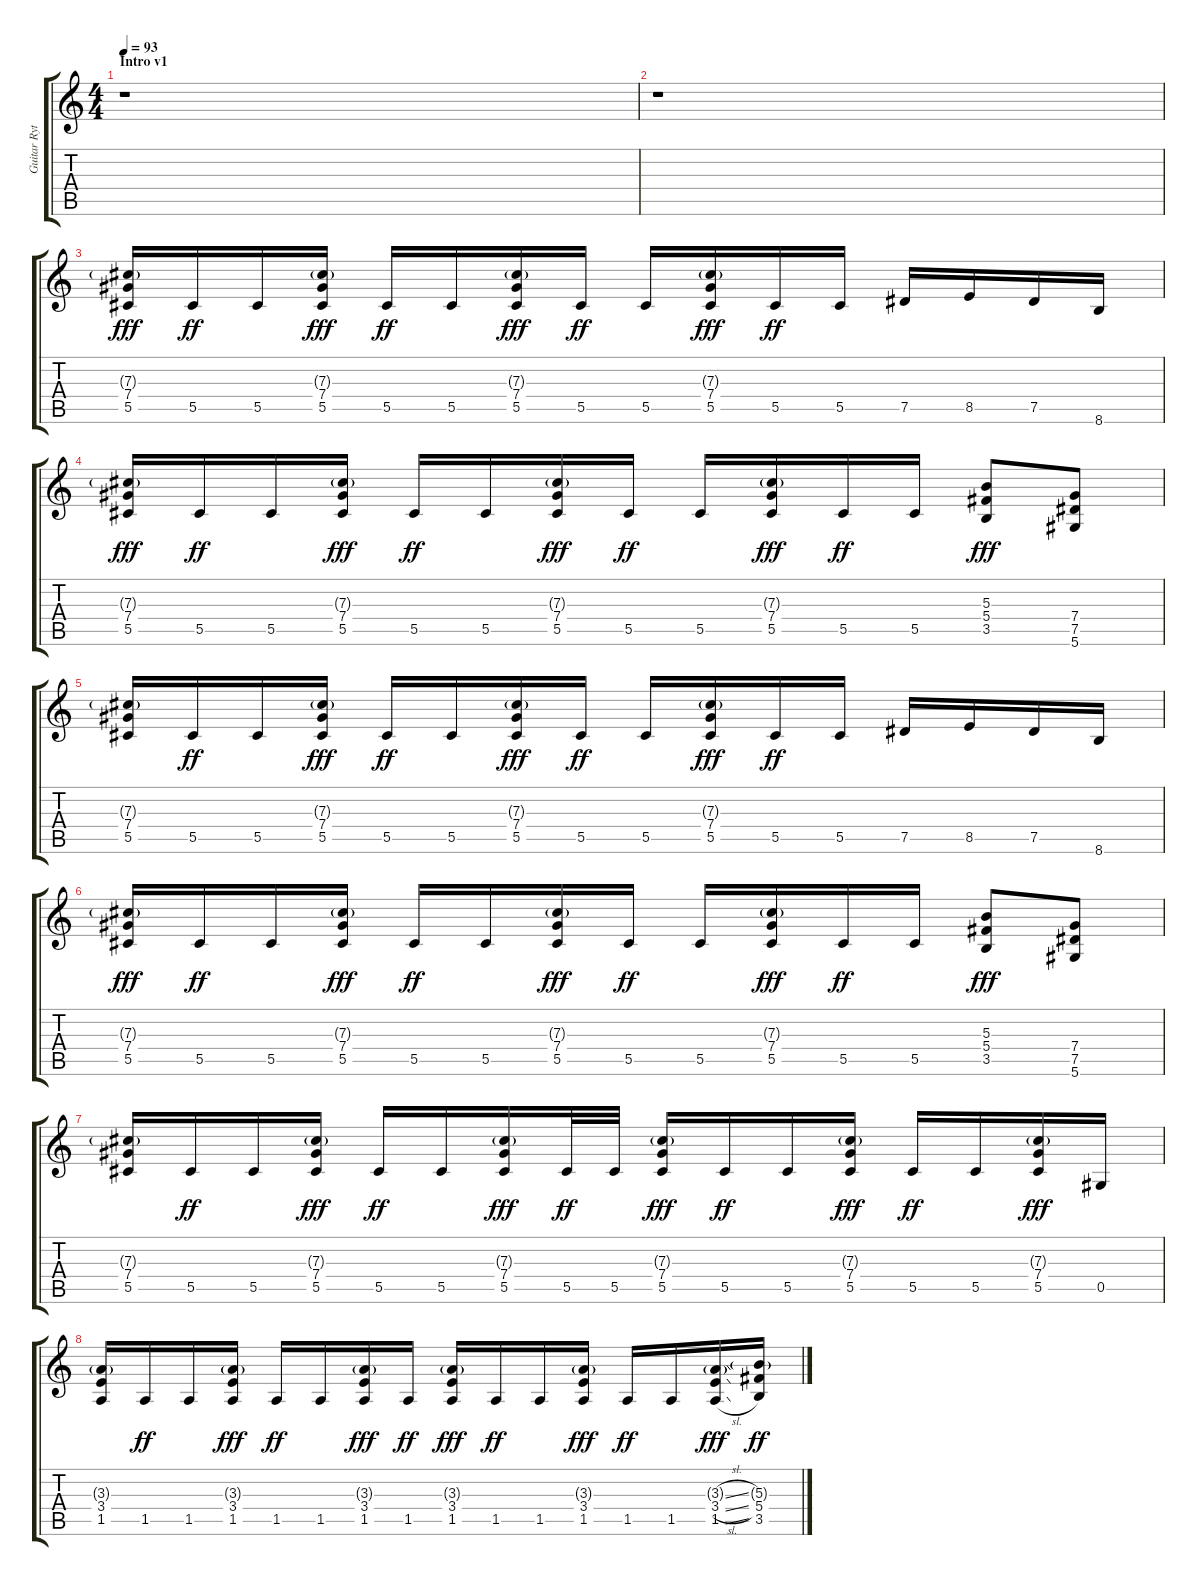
\track ("Guitar Rythm 2" "Guitar Ryt") {instrument overdrivenguitar}
\staff {score tabs}
\tuning (Eb4 Bb3 Gb3 Db3 Ab2 Eb2) {hide}
\ts (4 4)
\section ("" "Intro v1")
\tempo 93
\clef g2
\ks c
r.1{dy fff instrument overdrivenguitar} |
r.1 |
(7.3{g} 7.4 5.5).16 5.5.16{dy ff} 5.5.16 (7.3{g} 7.4 5.5).16{dy fff} 5.5.16{dy ff} 5.5.16 (7.3{g} 7.4 5.5).16{dy fff} 5.5.16{dy ff} 5.5.16 (7.3{g} 7.4 5.5).16{dy fff} 5.5.16{dy ff} 5.5.16 7.5.16 8.5.16 7.5.16 8.6.16 |
(7.3{g} 7.4 5.5).16{dy fff} 5.5.16{dy ff} 5.5.16 (7.3{g} 7.4 5.5).16{dy fff} 5.5.16{dy ff} 5.5.16 (7.3{g} 7.4 5.5).16{dy fff} 5.5.16{dy ff} 5.5.16 (7.3{g} 7.4 5.5).16{dy fff} 5.5.16{dy ff} 5.5.16 (5.3 5.4 3.5).8{dy fff} (7.4 7.5 5.6).8 |
(7.3{g} 7.4 5.5).16 5.5.16{dy ff} 5.5.16 (7.3{g} 7.4 5.5).16{dy fff} 5.5.16{dy ff} 5.5.16 (7.3{g} 7.4 5.5).16{dy fff} 5.5.16{dy ff} 5.5.16 (7.3{g} 7.4 5.5).16{dy fff} 5.5.16{dy ff} 5.5.16 7.5.16 8.5.16 7.5.16 8.6.16 |
(7.3{g} 7.4 5.5).16{dy fff} 5.5.16{dy ff} 5.5.16 (7.3{g} 7.4 5.5).16{dy fff} 5.5.16{dy ff} 5.5.16 (7.3{g} 7.4 5.5).16{dy fff} 5.5.16{dy ff} 5.5.16 (7.3{g} 7.4 5.5).16{dy fff} 5.5.16{dy ff} 5.5.16 (5.3 5.4 3.5).8{dy fff} (7.4 7.5 5.6).8 |
(7.3{g} 7.4 5.5).16 5.5.16{dy ff} 5.5.16 (7.3{g} 7.4 5.5).16{dy fff} 5.5.16{dy ff} 5.5.16 (7.3{g} 7.4 5.5).16{dy fff} 5.5.32{dy ff} 5.5.32 (7.3{g} 7.4 5.5).16{dy fff} 5.5.16{dy ff} 5.5.16 (7.3{g} 7.4 5.5).16{dy fff} 5.5.16{dy ff} 5.5.16 (7.3{g} 7.4 5.5).16{dy fff} 0.5.16 |
(3.3{g} 3.4 1.5).16 1.5.16{dy ff} 1.5.16 (3.3{g} 3.4 1.5).16{dy fff} 1.5.16{dy ff} 1.5.16 (3.3{g} 3.4 1.5).16{dy fff} 1.5.16{dy ff} (3.3{g} 3.4 1.5).16{dy fff} 1.5.16{dy ff} 1.5.16 (3.3{g} 3.4 1.5).16{dy fff} 1.5.16{dy ff} 1.5.16 (3.3{sl g} 3.4{sl} 1.5{sl}).16{dy fff} (5.3{g} 5.4 3.5).16{dy ff}
